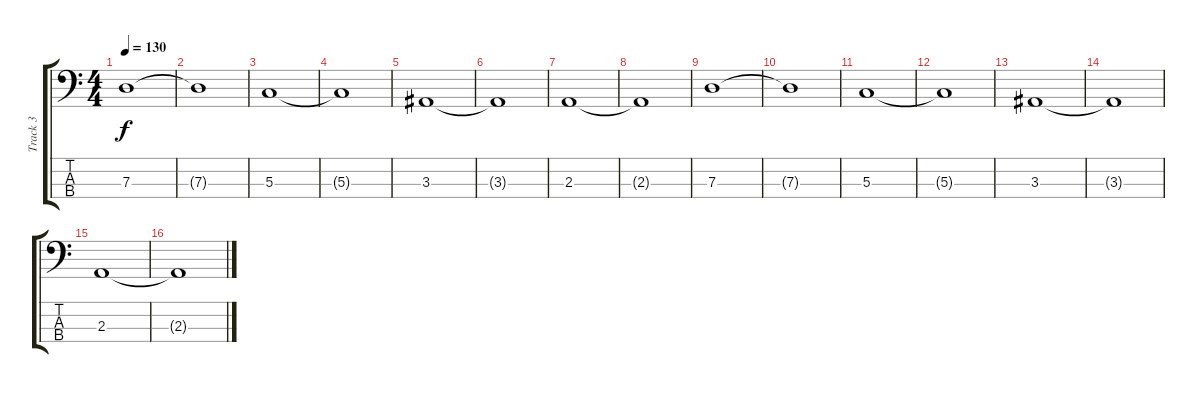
\track ("Track 3" "Track 3") {instrument electricbassfinger}
\staff {score tabs}
\tuning (F2 C2 G1 C1) {hide}
\ts (4 4)
\tempo 130
\clef f4
\ks c
7.3.1{dy f} |
7.3{t}.1 |
5.3.1 |
5.3{t}.1 |
3.3.1 |
3.3{t}.1 |
2.3.1 |
2.3{t}.1 |
7.3.1 |
7.3{t}.1 |
5.3.1 |
5.3{t}.1 |
3.3.1 |
3.3{t}.1 |
2.3.1 |
2.3{t}.1
